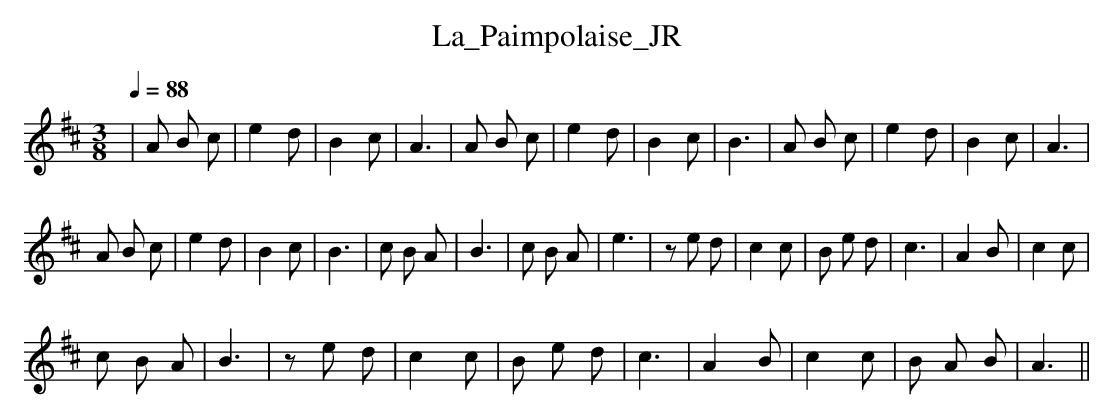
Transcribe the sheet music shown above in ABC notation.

X:1
T:La_Paimpolaise_JR
Q:1/4=88
M:3/8
L:1/16
K:D
|A2 B2 c2 |e4 d2 |B4 c2 |A6 |A2 B2 c2 |e4 d2 |B4 c2 |B6 |A2 B2 c2 |e4 d2 |B4 c2 |A6 |
A2 B2 c2 |e4 d2 |B4 c2 |B6 |c2 B2 A2 |B6 |c2 B2 A2 |e6 |z2 e2 d2 |c4 c2 |B2 e2 d2 |c6 |A4 B2 |c4 c2 |
c2 B2 A2 |B6 |z2 e2 d2 |c4 c2 |B2 e2 d2 |c6 |A4 B2 |c4 c2 |B2 A2 B2 |A6 ||
